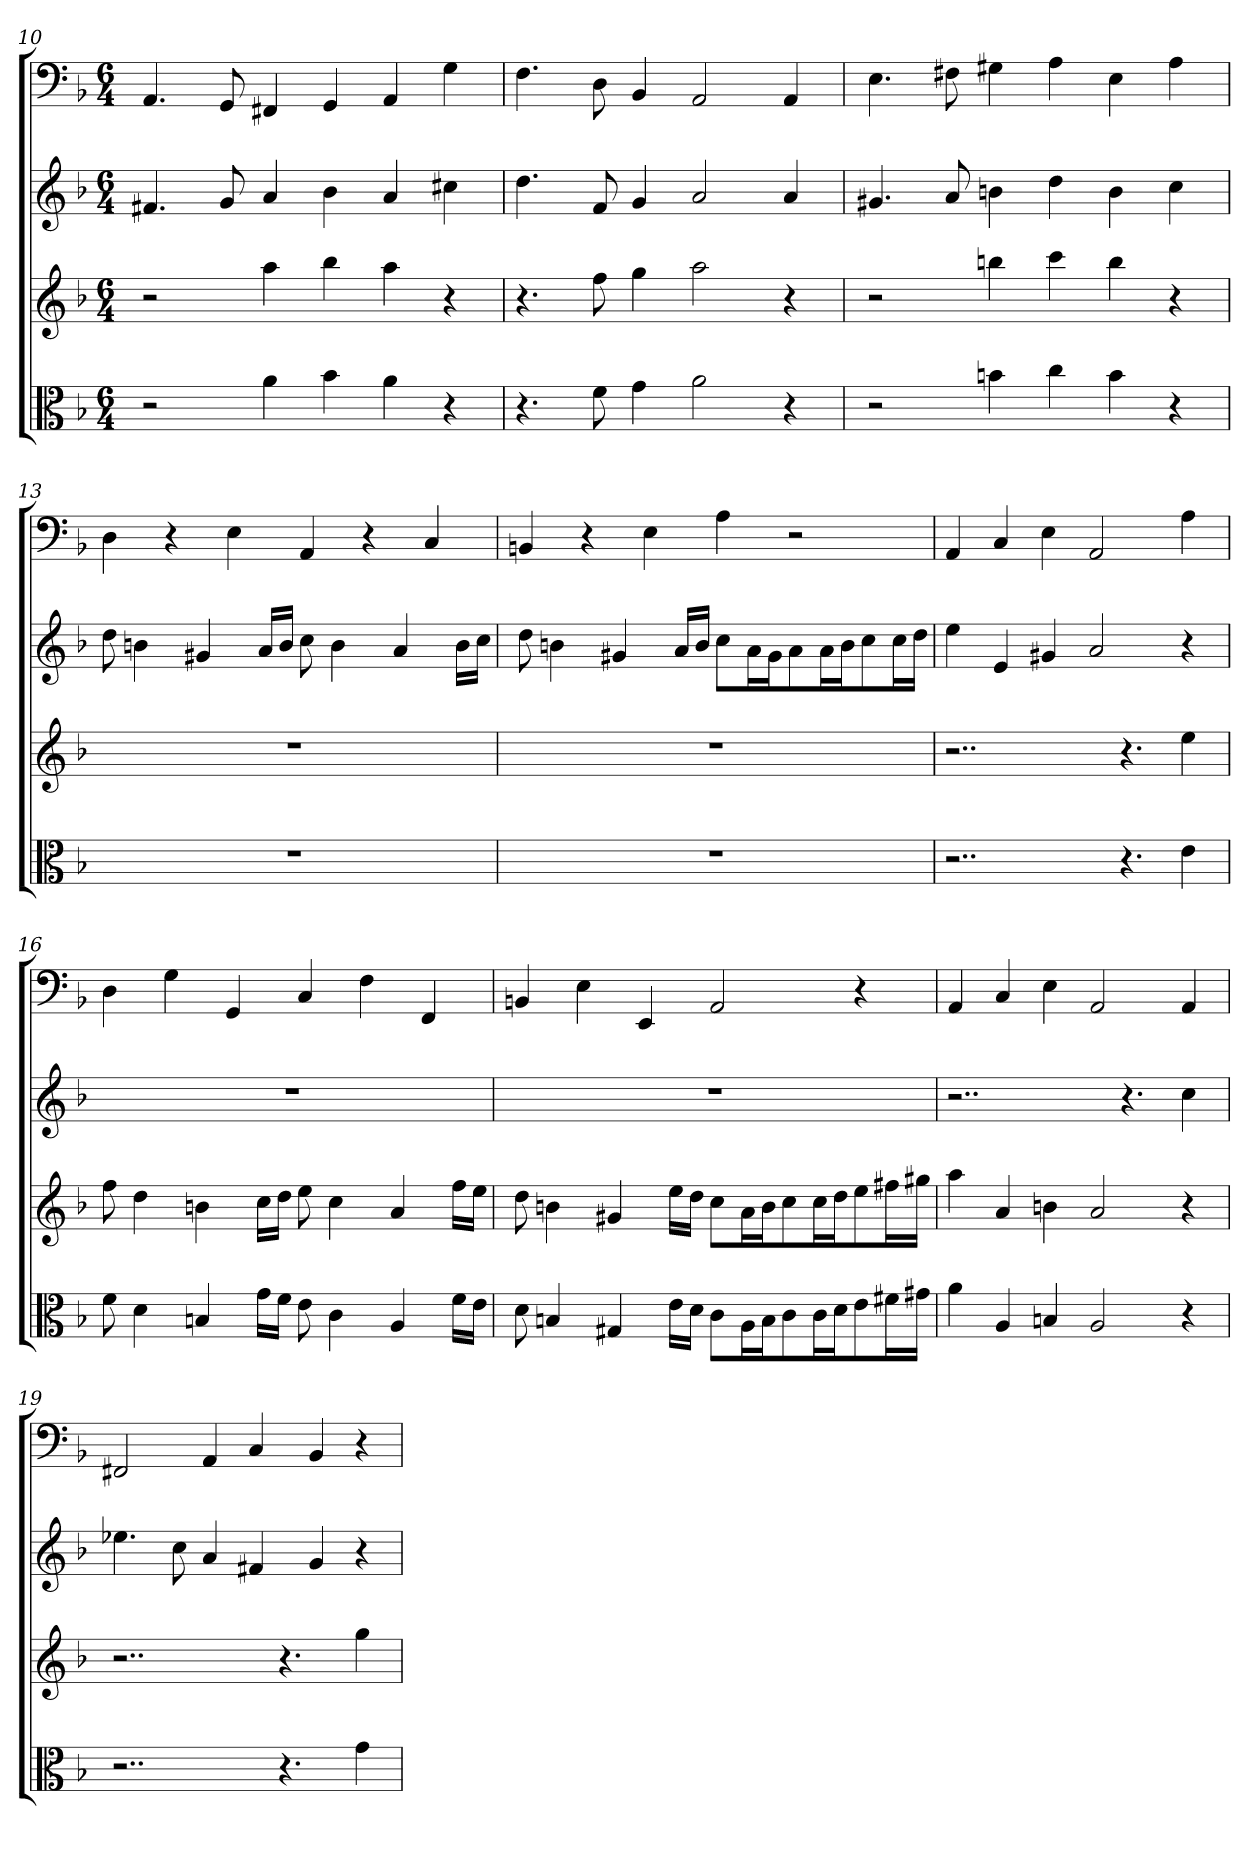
**kern	**kern	**kern	**kern
*part4	*part3	*part2	*part1
*staff4	*staff3	*staff2	*staff1
*clefC3	*	*	*clefF4
*k[b-]	*k[b-]	*k[b-]	*k[b-]
*d:	*d:	*d:	*d:
*M6/4	*M6/4	*M6/4	*M6/4
=10	=10	=10	=10
2r	2r	4.f#X	4.AA
.	.	8g	8GG
4a	4aa	4a	4FF#X
4b-	4bb-	4b-	4GG
4a	4aa	4a	4AA
4r	4r	4cc#X	4G
=11	=11	=11	=11
4.r	4.r	4.dd	4.F
8f	8ff	8f	8D
4g	4gg	4g	4BB-
2a	2aa	2a	2AA
4r	4r	4a	4AA
=12	=12	=12	=12
2r	2r	4.g#X	4.E
.	.	8a	8F#X
4bn	4bbn	4bn	4G#X
4cc	4ccc	4dd	4A
4b	4bb	4b	4E
4r	4r	4cc	4A
=13	=13	=13	=13
1.r	1.r	8dd	4D
.	.	4bn	.
.	.	.	4r
.	.	4g#X	.
.	.	.	4E
.	.	16aLL	.
.	.	16bJJ	.
.	.	8cc	4AA
.	.	4b	.
.	.	.	4r
.	.	4a	.
.	.	.	4C
.	.	16bLL	.
.	.	16ccJJ	.
=14	=14	=14	=14
1.r	1.r	8dd	4BBn
.	.	4bn	.
.	.	.	4r
.	.	4g#X	.
.	.	.	4E
.	.	16aLL	.
.	.	16bJJ	.
.	.	8ccL	4A
.	.	16aL	.
.	.	16g#J	.
.	.	8a	2r
.	.	16aL	.
.	.	16bJ	.
.	.	8cc	.
.	.	16ccL	.
.	.	16ddJJ	.
=15	=15	=15	=15
2..r	2..r	4ee	4AA
.	.	4e	4C
.	.	4g#X	4E
.	.	2a	2AA
4.r	4.r	.	.
4e	4ee	4r	4A
=16	=16	=16	=16
8f	8ff	1.r	4D
4d	4dd	.	.
.	.	.	4G
4Bn	4bn	.	.
.	.	.	4GG
16g\LL	16ccLL	.	.
16f\JJ	16ddJJ	.	.
8e	8ee	.	4C
4c	4cc	.	.
.	.	.	4F
4A	4a	.	.
.	.	.	4FF
16f\LL	16ffLL	.	.
16e\JJ	16eeJJ	.	.
=17	=17	=17	=17
8d	8dd	1.r	4BBn
4Bn	4bn	.	.
.	.	.	4E
4G#X	4g#X	.	.
.	.	.	4EE
16e\LL	16eeLL	.	.
16d\JJ	16ddJJ	.	.
8c\L	8ccL	.	2AA
16A\L	16aL	.	.
16B\J	16bJ	.	.
8c\	8cc	.	.
16c\L	16ccL	.	.
16d\J	16ddJ	.	.
8e\	8ee	.	4r
16f#X\L	16ff#XL	.	.
16g#X\JJ	16gg#XJJ	.	.
=18	=18	=18	=18
4a	4aa	2..r	4AA
4A	4a	.	4C
4Bn	4bn	.	4E
2A	2a	.	2AA
.	.	4.r	.
4r	4r	4cc	4AA
=19	=19	=19	=19
2..r	2..r	4.ee-X	2FF#X
.	.	8cc	.
.	.	4a	4AA
.	.	4f#X	4C
4.r	4.r	.	.
.	.	4g	4BB-
4g	4gg	4r	4r
=	=	=	=
*-	*-	*-	*-
